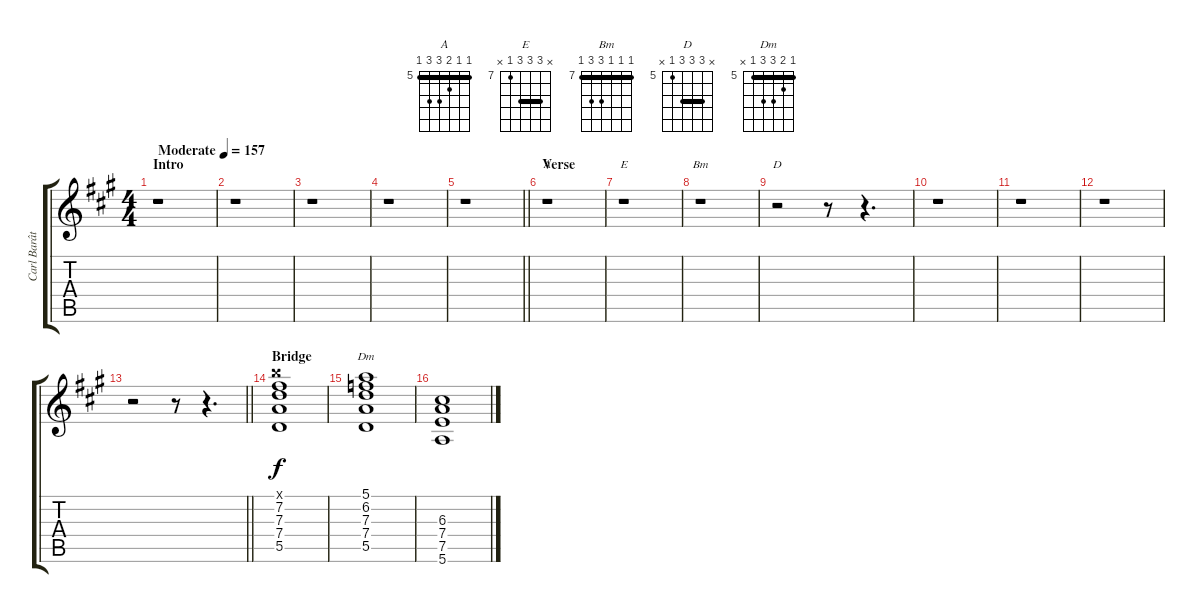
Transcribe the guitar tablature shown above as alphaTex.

\track ("Carl Barât" "Carl Barât") {instrument overdrivenguitar}
\staff {score tabs}
\tuning (E4 B3 G3 D3 A2 E2) {hide}
\chord ("A" 5 5 6 7 7 5) {firstfret 5 barre 5}
\chord ("E" x 9 9 9 7 x) {firstfret 7 barre 9}
\chord ("Bm" 7 7 7 9 9 7) {firstfret 7 barre 7}
\chord ("D" x 7 7 7 5 x) {firstfret 5 barre 7}
\chord ("Dm" 5 6 7 7 5 x) {firstfret 5 barre 5}
\ts (4 4)
\section ("" "Intro")
\tempo (157 "Moderate")
\clef g2
\ks a
r.1{dy f instrument overdrivenguitar} |
r.1 |
r.1 |
r.1 |
\barLineRight lightlight
r.1 |
\section ("" "Verse")
r.1{ch "A"} |
r.1{ch "E"} |
r.1{ch "Bm"} |
r.2{ch "D"} r.8 r.4{d} |
r.1 |
r.1 |
r.1 |
\barLineRight lightlight
r.2 r.8 r.4{d} |
\section ("" "Bridge")
(7.1{x} 7.2 7.3 7.4 5.5).1 |
(5.1 6.2 7.3 7.4 5.5).1{ch "Dm"} |
(6.3 7.4 7.5 5.6).1
